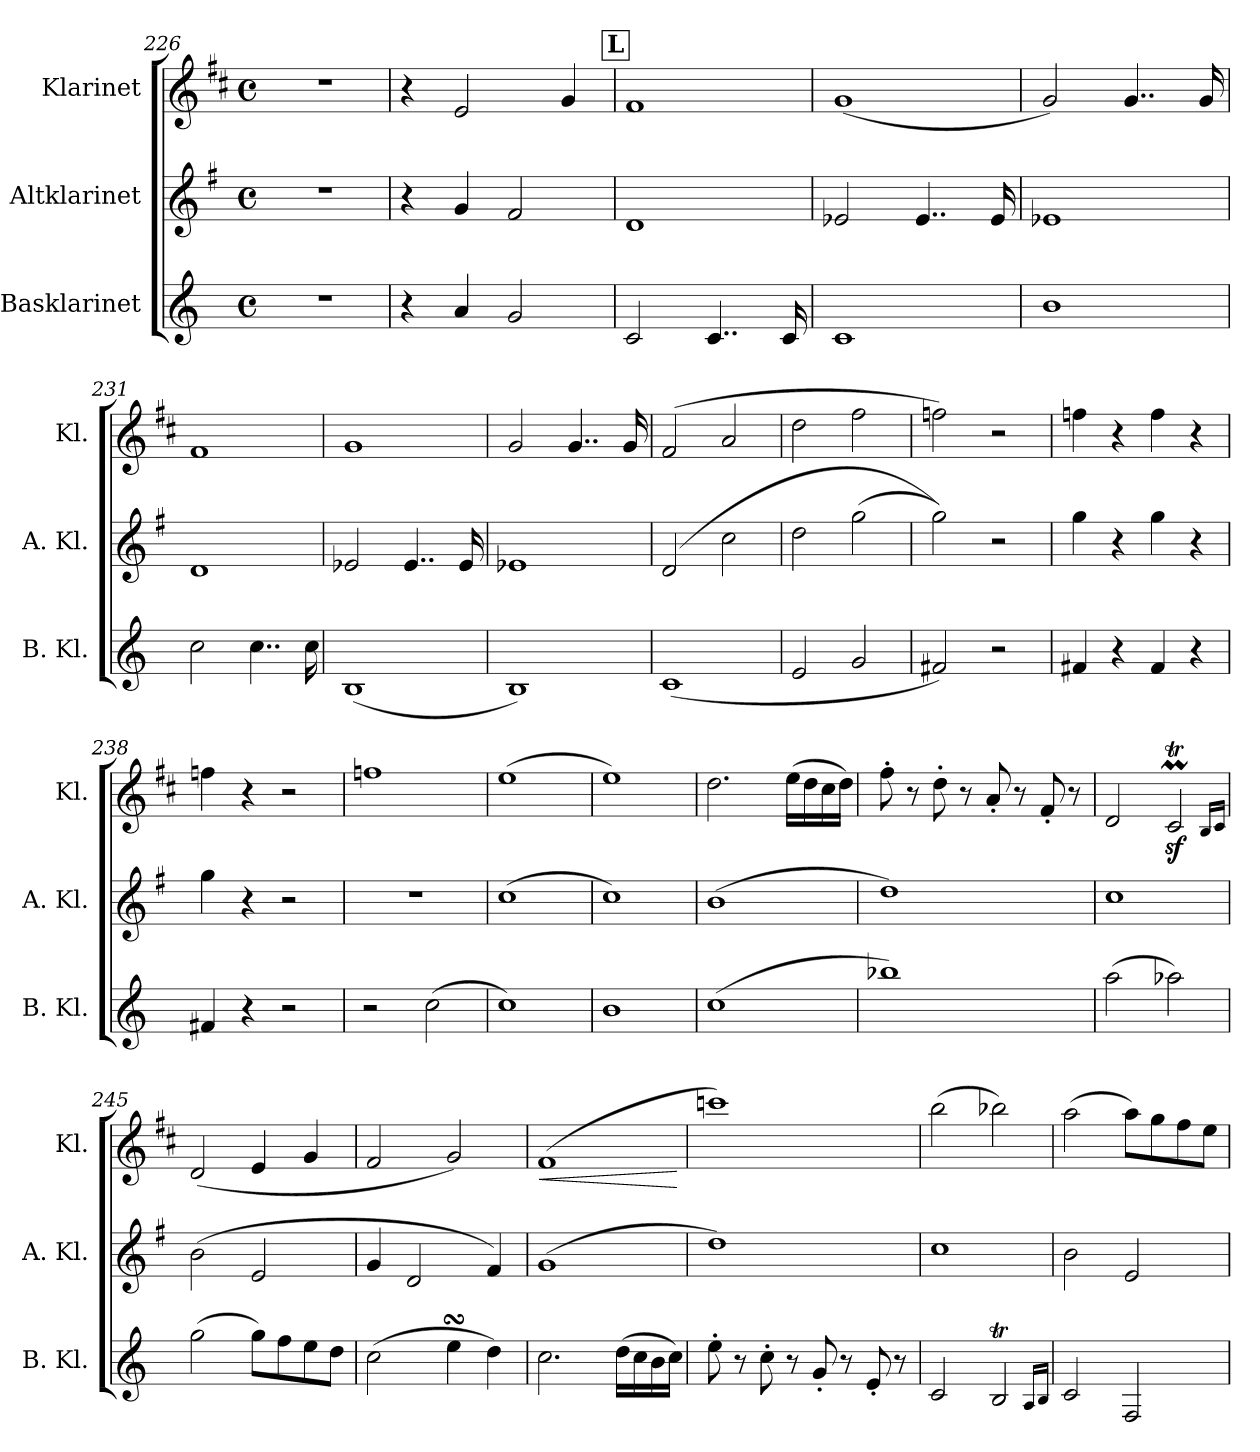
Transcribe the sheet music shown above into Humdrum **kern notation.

**kern	**kern	**kern	**dynam
*part3	*part2	*part1	*part1
*staff3	*staff2	*staff1	*staff1
*I"Basklarinet	*I"Altklarinet	*I"Klarinet	*
*I'B. Kl.	*I'A. Kl.	*I'Kl.	*
*clefG2	*clefG2	*clefG2	*
*ITrd7c12	*ITrd4c7	*ITrd1c2	*
*k[]	*k[]	*k[]	*
*M4/4	*M4/4	*M4/4	*
*met(c)	*met(c)	*met(c)	*
=226	=226	=226	=226
1r	1r	1r	.
=227	=227	=227	=227
4r	4r	4r	.
4A/	4c/	2d/	.
2G/	2B/	.	.
.	.	4f/	.
!!LO:PB:g=z
!!LO:REH:place=s1:a:B:fs=14:t=L
=228	=228	=228	=228
2C/	1G	1e	.
4..C/	.	.	.
16C/	.	.	.
=229	=229	=229	=229
1C	2A-X/	(<1f	.
.	4..A-/	.	.
.	16A-/	.	.
=230	=230	=230	=230
1B	1A-X	2f/)	.
.	.	4..f/	.
.	.	16f/	.
=231	=231	=231	=231
2c\	1G	1e	.
4..c\	.	.	.
16c\	.	.	.
=232	=232	=232	=232
(<1BB	2A-X/	1f	.
.	4..A-/	.	.
.	16A-/	.	.
=233	=233	=233	=233
1BB)	1A-X	2f/	.
.	.	4..f/	.
.	.	16f/	.
=234	=234	=234	=234
(>1C	(>2G/	(>2e/	.
.	2f\	2g/	.
=235	=235	=235	=235
2E/	2g\	2cc\	.
2G/	(>2cc\	2ee\	.
!!LO:LB:g=z
=236	=236	=236	=236
2F#X/)	2cc\))	2ee-X\)	.
2r	2r	2r	.
=237	=237	=237	=237
4F#X/	4cc\	4ee-X\	.
4r	4r	4r	.
4F#/	4cc\	4ee-\	.
4r	4r	4r	.
=238	=238	=238	=238
4F#X/	4cc\	4ee-X\	.
4r	4r	4r	.
2r	2r	2r	.
=239	=239	=239	=239
2r	1r	1ee-X	.
(>2c\	.	.	.
=240	=240	=240	=240
1c)	(>1f	(>1dd	.
=241	=241	=241	=241
1B	1f)	1dd)	.
=242	=242	=242	=242
(>1c	(>1e	2.cc\	.
.	.	(>16dd\LL	.
.	.	16cc\	.
.	.	16b\	.
.	.	16cc\JJ)	.
=243	=243	=243	=243
1b-X)	1g)	8ee'\	.
.	.	8r	.
.	.	8cc'\	.
.	.	8r	.
.	.	8g'/	.
.	.	8r	.
.	.	8e'/	.
.	.	8r	.
!!LO:LB:g=z
=244	=244	=244	=244
(>2a\	1f	2c/	.
2a-X\)	.	2Bz<tm/	.
.	.	16qA/LL	.
.	.	16qB/JJ	.
=245	=245	=245	=245
(>2g\	(>2e\	(>2c/	.
8g\L)	2A/	4d/	.
8f\	.	.	.
8e\	.	4f/	.
8d\J	.	.	.
=246	=246	=246	=246
(>2c\	4c/	2e/	.
.	2G/	.	.
4esSsS\	.	2f/)	.
4d\)	4B/)	.	.
=247	=247	=247	=247
!	!	!	!LO:HP:b
2.c\	(<1c	(<1e	<
(>16d\LL	.	.	.
16c\	.	.	.
16B\	.	.	.
16c\JJ)	.	.	.
.	.	.	[
=248	=248	=248	=248
8e'\	1g)	1bb-X)	.
8r	.	.	.
8c'\	.	.	.
8r	.	.	.
8G'/	.	.	.
8r	.	.	.
8E'/	.	.	.
8r	.	.	.
=249	=249	=249	=249
2C/	1f	(>2aa\	.
2BBt/	.	2aa-X\)	.
16qAA/LL	.	.	.
16qBB/JJ	.	.	.
!!LO:LB:g=z
=250	=250	=250	=250
2C/	2e\	(>2gg\	.
2FF/	2A/	8gg\L)	.
.	.	8ff\	.
.	.	8ee\	.
.	.	8dd\J	.
=	=	=	=
*-	*-	*-	*-
